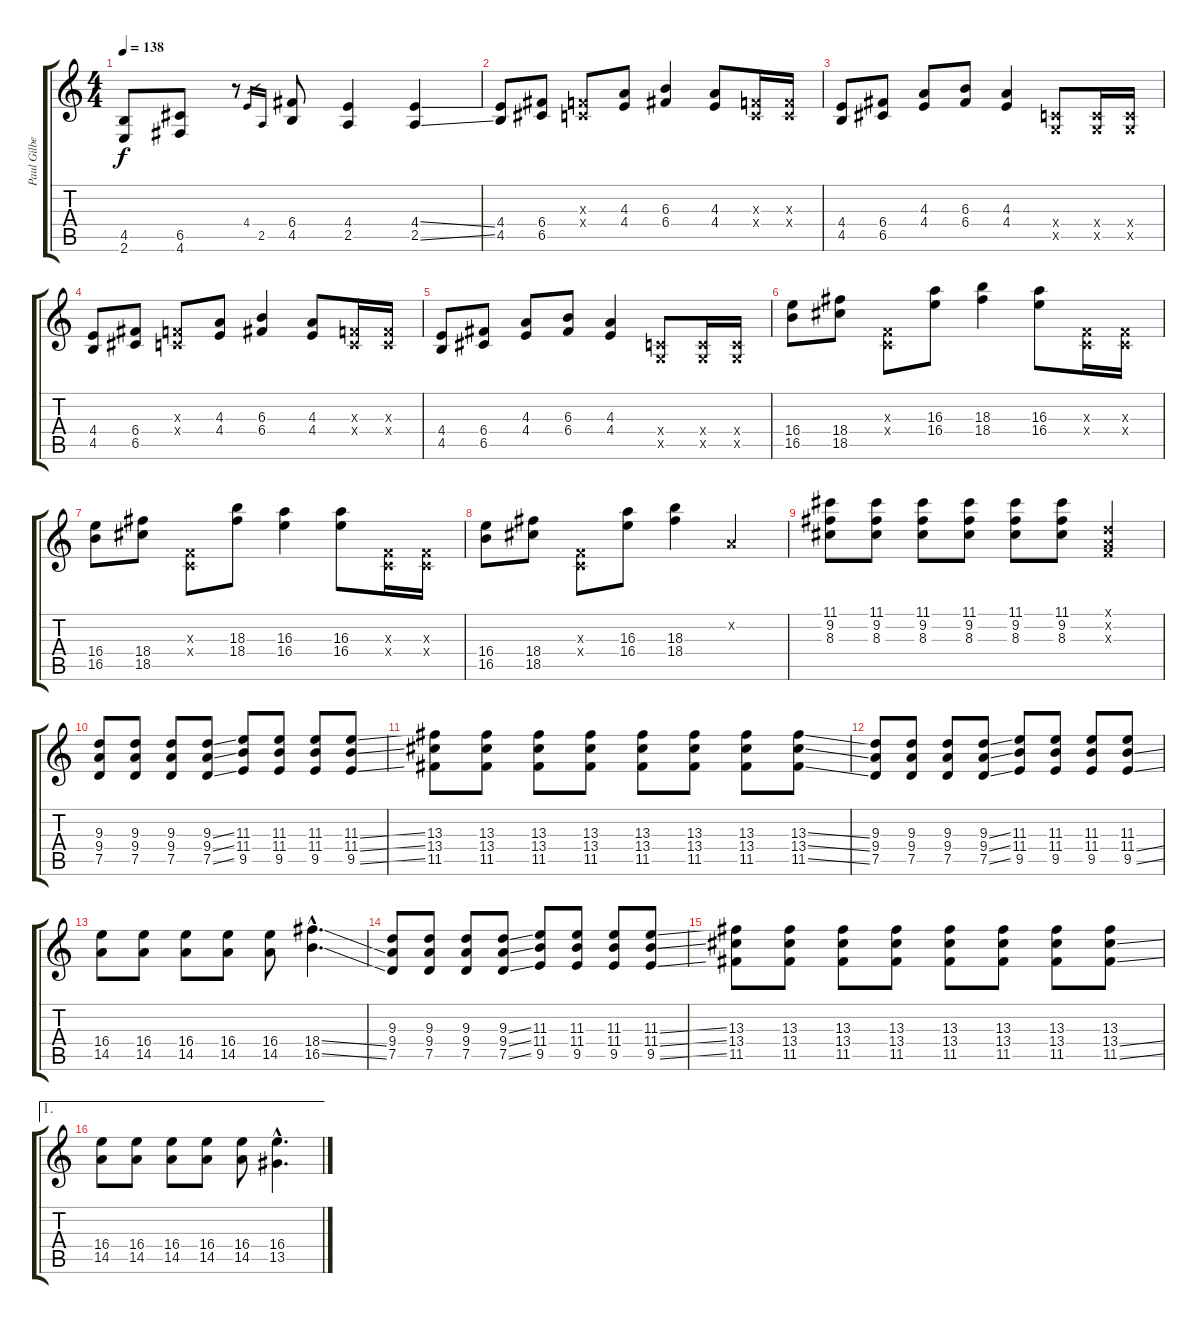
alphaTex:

\track ("Paul Gilbert 2" "Paul Gilbe") {instrument distortionguitar}
\staff {score tabs}
\tuning (D4 A3 F3 C3 G2 D2) {hide}
\ts (4 4)
\tempo 138
\clef g2
\ks c
(4.5 2.6).8{dy f} (6.5 4.6).8 r.8 4.4.16{gr} 2.5.16{gr} (6.4 4.5).8 (4.4 2.5).4 (4.4{ss} 2.5{ss}).4 |
(4.4 4.5).8 (6.4 6.5).8 (0.3{x} 0.4{x}).8 (4.3 4.4).8 (6.3 6.4).4 (4.3 4.4).8 (0.3{x} 0.4{x}).16 (0.3{x} 0.4{x}).16 |
(4.4 4.5).8 (6.4 6.5).8 (4.3 4.4).8 (6.3 6.4).8 (4.3 4.4).4 (0.4{x} 0.5{x}).8 (0.4{x} 0.5{x}).16 (0.4{x} 0.5{x}).16 |
(4.4 4.5).8 (6.4 6.5).8 (0.3{x} 0.4{x}).8 (4.3 4.4).8 (6.3 6.4).4 (4.3 4.4).8 (0.3{x} 0.4{x}).16 (0.3{x} 0.4{x}).16 |
(4.4 4.5).8 (6.4 6.5).8 (4.3 4.4).8 (6.3 6.4).8 (4.3 4.4).4 (0.4{x} 0.5{x}).8 (0.4{x} 0.5{x}).16 (0.4{x} 0.5{x}).16 |
(16.4 16.5).8 (18.4 18.5).8 (0.3{x} 0.4{x}).8 (16.3 16.4).8 (18.3 18.4).4 (16.3 16.4).8 (0.3{x} 0.4{x}).16 (0.3{x} 0.4{x}).16 |
(16.4 16.5).8 (18.4 18.5).8 (0.3{x} 0.4{x}).8 (18.3 18.4).8 (16.3 16.4).4 (16.3 16.4).8 (0.3{x} 0.4{x}).16 (0.3{x} 0.4{x}).16 |
(16.4 16.5).8 (18.4 18.5).8 (0.3{x} 0.4{x}).8 (16.3 16.4).8 (18.3 18.4).4 0.2{x}.4 |
(11.1 9.2 8.3).8 (11.1 9.2 8.3).8 (11.1 9.2 8.3).8 (11.1 9.2 8.3).8 (11.1 9.2 8.3).8 (11.1 9.2 8.3).8 (0.1{x} 0.2{x} 0.3{x}).4 |
(9.3 9.4 7.5).8 (9.3 9.4 7.5).8 (9.3 9.4 7.5).8 (9.3{ss} 9.4{ss} 7.5{ss}).8 (11.3 11.4 9.5).8 (11.3 11.4 9.5).8 (11.3 11.4 9.5).8 (11.3{ss} 11.4{ss} 9.5{ss}).8 |
(13.3 13.4 11.5).8 (13.3 13.4 11.5).8 (13.3 13.4 11.5).8 (13.3 13.4 11.5).8 (13.3 13.4 11.5).8 (13.3 13.4 11.5).8 (13.3 13.4 11.5).8 (13.3{ss} 13.4{ss} 11.5{ss}).8 |
(9.3 9.4 7.5).8 (9.3 9.4 7.5).8 (9.3 9.4 7.5).8 (9.3{ss} 9.4{ss} 7.5{ss}).8 (11.3 11.4 9.5).8 (11.3 11.4 9.5).8 (11.3 11.4 9.5).8 (11.3 11.4{ss} 9.5{ss}).8 |
(16.4 14.5).8 (16.4 14.5).8 (16.4 14.5).8 (16.4 14.5).8 (16.4 14.5).8 (18.4{ss hac} 16.5{ss hac}).4{d} |
(9.3 9.4 7.5).8 (9.3 9.4 7.5).8 (9.3 9.4 7.5).8 (9.3{ss} 9.4{ss} 7.5{ss}).8 (11.3 11.4 9.5).8 (11.3 11.4 9.5).8 (11.3 11.4 9.5).8 (11.3{ss} 11.4{ss} 9.5{ss}).8 |
(13.3 13.4 11.5).8 (13.3 13.4 11.5).8 (13.3 13.4 11.5).8 (13.3 13.4 11.5).8 (13.3 13.4 11.5).8 (13.3 13.4 11.5).8 (13.3 13.4 11.5).8 (13.3 13.4{ss} 11.5{ss}).8 |
\ae 1
(16.4 14.5).8 (16.4 14.5).8 (16.4 14.5).8 (16.4 14.5).8 (16.4 14.5).8 (16.4{hac} 13.5{ss hac}).4{d}
